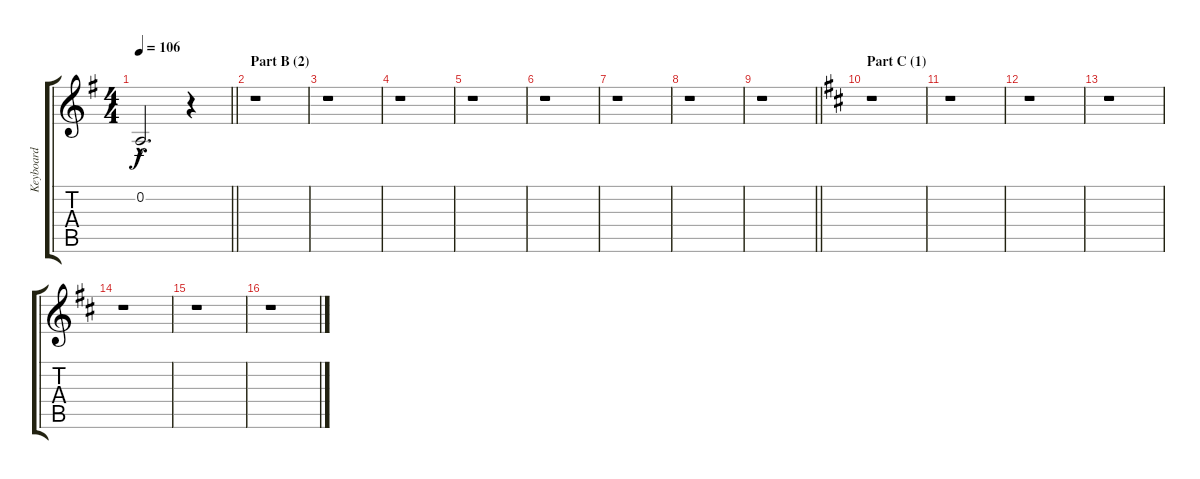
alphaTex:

\track ("Keyboard" "Keyboard") {instrument pad3polysynth}
\staff {score tabs}
\tuning (D4 A3 F3 C3 G2 D2) {hide}
\ts (4 4)
\tempo 106
\clef g2
\barLineRight lightlight
\ks g
0.2{hac t}.2{d dy f} r.4 |
\section ("" "Part B (2)")
r.1 |
r.1 |
r.1 |
r.1 |
r.1 |
r.1 |
r.1 |
\barLineRight lightlight
r.1 |
\section ("" "Part C (1)")
\ks d
r.1 |
r.1 |
r.1 |
r.1 |
r.1 |
r.1 |
r.1
